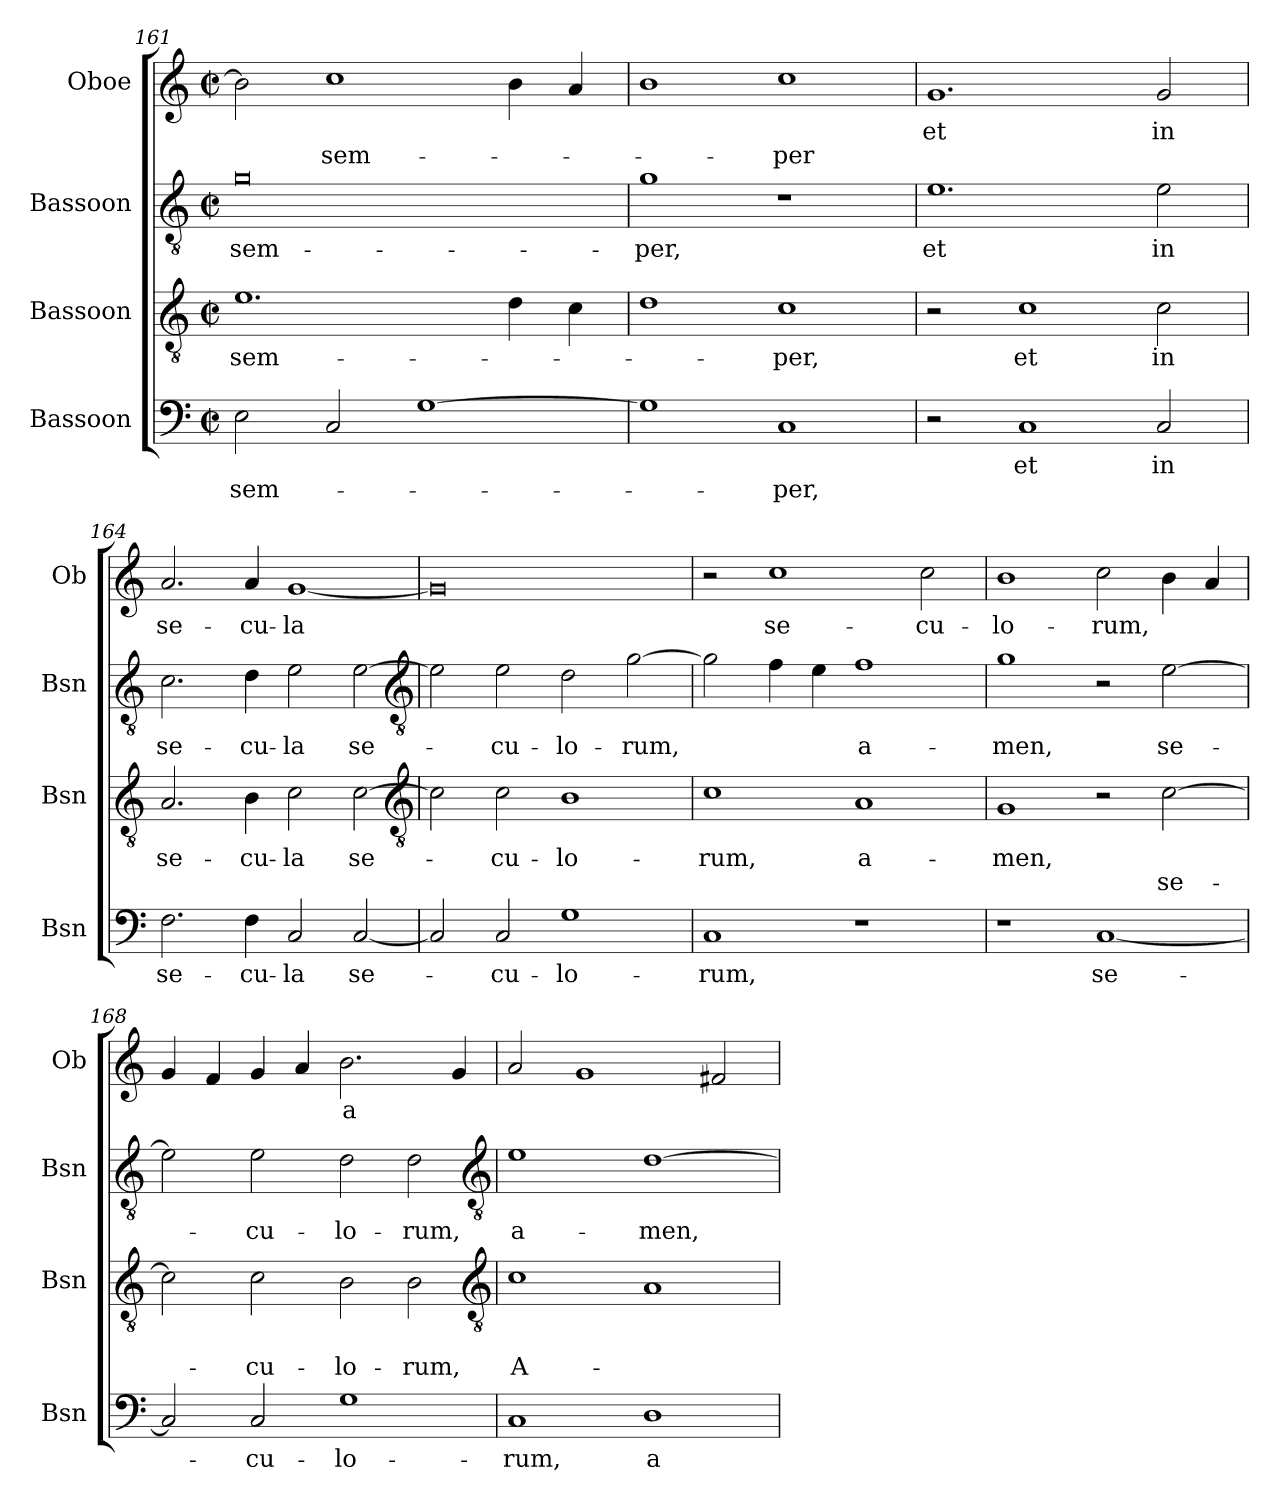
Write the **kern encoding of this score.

**kern	**text	**text	**kern	**text	**text	**kern	**text	**kern	**text	**text
*part4	*part4	*part4	*part3	*part3	*part3	*part2	*part2	*part1	*part1	*part1
*staff4	*staff4	*staff4	*staff3	*staff3	*staff3	*staff2	*staff2	*staff1	*staff1	*staff1
*I"Bassoon	*	*	*I"Bassoon	*	*	*I"Bassoon	*	*I"Oboe	*	*
*I'Bsn	*	*	*I'Bsn	*	*	*I'Bsn	*	*I'Ob	*	*
!!LO:LB:g=z
*clefF4	*	*	*clefGv2	*	*	*clefGv2	*	*clefG2	*	*
*M2/2	*	*	*M2/2	*	*	*M2/2	*	*M2/2	*	*
*met(c|)	*	*	*met(c|)	*	*	*met(c|)	*	*met(c|)	*	*
=161	=161	=161	=161	=161	=161	=161	=161	=161	=161	=161
!	!	!LO:LY:b	!	!LO:LY:b	!	!	!LO:LY:b	!	!	!
2E	.	sem-	1.e	sem-	.	0g	sem-	2b]	.	.
!	!	!	!	!	!	!	!	!	!	!LO:LY:b
2C	.	.	.	.	.	.	.	1cc	.	sem-
[1G	.	.	.	.	.	.	.	.	.	.
.	.	.	4d	.	.	.	.	4b	.	.
.	.	.	4c	.	.	.	.	4a	.	.
=162	=162	=162	=162	=162	=162	=162	=162	=162	=162	=162
!	!	!	!	!	!	!	!LO:LY:b	!	!	!
1G]	.	.	1d	.	.	1g	-per,	1b	.	.
!	!	!LO:LY:b	!	!LO:LY:b	!	!	!	!	!	!LO:LY:b
1C	.	-per,	1c	-per,	.	1r	.	1cc	.	-per
=163	=163	=163	=163	=163	=163	=163	=163	=163	=163	=163
!	!	!	!	!	!	!	!LO:LY:b	!	!LO:LY:b	!
2r	.	.	2r	.	.	1.e	et	1.g	et	.
!	!LO:LY:b	!	!	!LO:LY:b	!	!	!	!	!	!
1C	et	.	1c	et	.	.	.	.	.	.
!	!LO:LY:b	!	!	!LO:LY:b	!	!	!LO:LY:b	!	!LO:LY:b	!
2C	in	.	2c	in	.	2e	in	2g	in	.
=164	=164	=164	=164	=164	=164	=164	=164	=164	=164	=164
!	!LO:LY:b	!	!	!LO:LY:b	!	!	!LO:LY:b	!	!LO:LY:b	!
2.F	se-	.	2.A	se-	.	2.c	se-	2.a	se-	.
!	!LO:LY:b	!	!	!LO:LY:b	!	!	!LO:LY:b	!	!LO:LY:b	!
4F	-cu-	.	4B	-cu-	.	4d	-cu-	4a	-cu-	.
!	!LO:LY:b	!	!	!LO:LY:b	!	!	!LO:LY:b	!	!LO:LY:b	!
2C	-la	.	2c	-la	.	2e	-la	[1g	-la	.
!	!LO:LY:b	!	!	!LO:LY:b	!	!	!LO:LY:b	!	!	!
[2C	se-	.	[2c	se-	.	[2e	se-	.	.	.
*	*	*	*clefGv2	*	*	*clefGv2	*	*	*	*
!!LO:LB:g=z
=165	=165	=165	=165	=165	=165	=165	=165	=165	=165	=165
2C]	.	.	2c]	.	.	2e]	.	0g]	.	.
!	!LO:LY:b	!	!	!LO:LY:b	!	!	!LO:LY:b	!	!	!
2C	-cu-	.	2c	-cu-	.	2e	-cu-	.	.	.
!	!LO:LY:b	!	!	!LO:LY:b	!	!	!LO:LY:b	!	!	!
1G	-lo-	.	1B	-lo-	.	2d	-lo-	.	.	.
!	!	!	!	!	!	!	!LO:LY:b	!	!	!
.	.	.	.	.	.	[2g	-rum,	.	.	.
=166	=166	=166	=166	=166	=166	=166	=166	=166	=166	=166
!	!LO:LY:b	!	!	!LO:LY:b	!	!	!	!	!	!
1C	-rum,	.	1c	-rum,	.	2g]	.	2r	.	.
!	!	!	!	!	!	!	!	!	!LO:LY:b	!
.	.	.	.	.	.	4f	.	1cc	se-	.
.	.	.	.	.	.	4e	.	.	.	.
!	!	!	!	!LO:LY:b	!	!	!LO:LY:b	!	!	!
1r	.	.	1A	a-	.	1f	a-	.	.	.
!	!	!	!	!	!	!	!	!	!LO:LY:b	!
.	.	.	.	.	.	.	.	2cc	-cu-	.
=167	=167	=167	=167	=167	=167	=167	=167	=167	=167	=167
!	!	!	!	!LO:LY:b	!	!	!LO:LY:b	!	!LO:LY:b	!
1r	.	.	1G	-men,	.	1g	-men,	1b	-lo-	.
!	!LO:LY:b	!	!	!	!	!	!	!	!LO:LY:b	!
[1C	se-	.	2r	.	.	2r	.	2cc	-rum,	.
!	!	!	!	!	!LO:LY:b	!	!LO:LY:b	!	!	!
.	.	.	[2c	.	se-	[2e	se-	4b	.	.
.	.	.	.	.	.	.	.	4a	.	.
=168	=168	=168	=168	=168	=168	=168	=168	=168	=168	=168
2C]	.	.	2c]	.	.	2e]	.	4g	.	.
.	.	.	.	.	.	.	.	4f	.	.
!	!LO:LY:b	!	!	!	!LO:LY:b	!	!LO:LY:b	!	!	!
2C	-cu-	.	2c	.	-cu-	2e	-cu-	4g	.	.
.	.	.	.	.	.	.	.	4a	.	.
!	!LO:LY:b	!	!	!	!LO:LY:b	!	!LO:LY:b	!	!LO:LY:b	!
1G	-lo-	.	2B	.	-lo-	2d	-lo-	2.b	a	.
!	!	!	!	!	!LO:LY:b	!	!LO:LY:b	!	!	!
.	.	.	2B	.	-rum,	2d	-rum,	.	.	.
.	.	.	.	.	.	.	.	4g	.	.
*	*	*	*clefGv2	*	*	*clefGv2	*	*	*	*
!!LO:PB:g=z
=169	=169	=169	=169	=169	=169	=169	=169	=169	=169	=169
!	!LO:LY:b	!	!	!	!LO:LY:b	!	!LO:LY:b	!	!	!
1C	-rum,	.	1c	.	A-	1e	a-	2a	.	.
.	.	.	.	.	.	.	.	1g	.	.
!	!LO:LY:b	!	!	!	!	!	!LO:LY:b	!	!	!
1D	a-	.	1A	.	.	[1d	-men,	.	.	.
.	.	.	.	.	.	.	.	2f#X	.	.
=	=	=	=	=	=	=	=	=	=	=
*-	*-	*-	*-	*-	*-	*-	*-	*-	*-	*-
